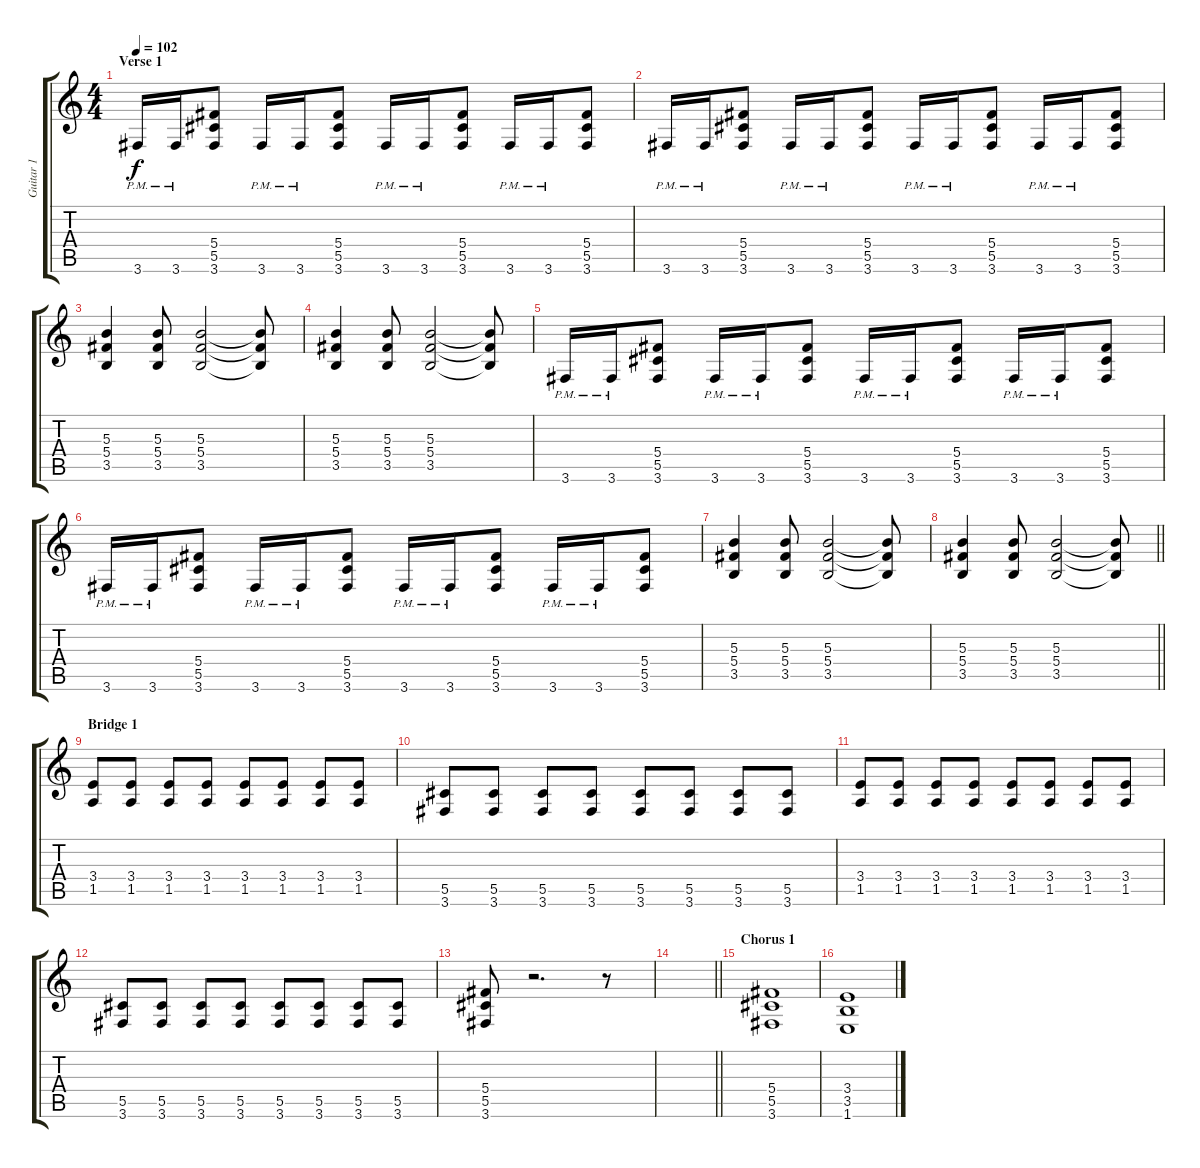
\track ("Guitar 1" "Guitar 1") {instrument distortionguitar}
\staff {score tabs}
\tuning (Eb4 Bb3 Gb3 Db3 Ab2 Eb2) {hide}
\ts (4 4)
\section ("" "Verse 1")
\tempo 102
\clef g2
\ks c
3.6{pm}.16{dy f} 3.6{pm}.16 (5.4 5.5 3.6).8 3.6{pm}.16 3.6{pm}.16 (5.4 5.5 3.6).8 3.6{pm}.16 3.6{pm}.16 (5.4 5.5 3.6).8 3.6{pm}.16 3.6{pm}.16 (5.4 5.5 3.6).8 |
3.6{pm}.16 3.6{pm}.16 (5.4 5.5 3.6).8 3.6{pm}.16 3.6{pm}.16 (5.4 5.5 3.6).8 3.6{pm}.16 3.6{pm}.16 (5.4 5.5 3.6).8 3.6{pm}.16 3.6{pm}.16 (5.4 5.5 3.6).8 |
(5.3 5.4 3.5).4 (5.3 5.4 3.5).8 (5.3 5.4 3.5).2 (5.3{t} 5.4{t} 3.5{t}).8 |
(5.3 5.4 3.5).4 (5.3 5.4 3.5).8 (5.3 5.4 3.5).2 (5.3{t} 5.4{t} 3.5{t}).8 |
3.6{pm}.16 3.6{pm}.16 (5.4 5.5 3.6).8 3.6{pm}.16 3.6{pm}.16 (5.4 5.5 3.6).8 3.6{pm}.16 3.6{pm}.16 (5.4 5.5 3.6).8 3.6{pm}.16 3.6{pm}.16 (5.4 5.5 3.6).8 |
3.6{pm}.16 3.6{pm}.16 (5.4 5.5 3.6).8 3.6{pm}.16 3.6{pm}.16 (5.4 5.5 3.6).8 3.6{pm}.16 3.6{pm}.16 (5.4 5.5 3.6).8 3.6{pm}.16 3.6{pm}.16 (5.4 5.5 3.6).8 |
(5.3 5.4 3.5).4 (5.3 5.4 3.5).8 (5.3 5.4 3.5).2 (5.3{t} 5.4{t} 3.5{t}).8 |
\barLineRight lightlight
(5.3 5.4 3.5).4 (5.3 5.4 3.5).8 (5.3 5.4 3.5).2 (5.3{t} 5.4{t} 3.5{t}).8 |
\section ("" "Bridge 1")
(3.4 1.5).8 (3.4 1.5).8 (3.4 1.5).8 (3.4 1.5).8 (3.4 1.5).8 (3.4 1.5).8 (3.4 1.5).8 (3.4 1.5).8 |
(5.5 3.6).8 (5.5 3.6).8 (5.5 3.6).8 (5.5 3.6).8 (5.5 3.6).8 (5.5 3.6).8 (5.5 3.6).8 (5.5 3.6).8 |
(3.4 1.5).8 (3.4 1.5).8 (3.4 1.5).8 (3.4 1.5).8 (3.4 1.5).8 (3.4 1.5).8 (3.4 1.5).8 (3.4 1.5).8 |
(5.5 3.6).8 (5.5 3.6).8 (5.5 3.6).8 (5.5 3.6).8 (5.5 3.6).8 (5.5 3.6).8 (5.5 3.6).8 (5.5 3.6).8 |
(5.4 5.5 3.6).8 r.2{d} r.8 |
\barLineRight lightlight
|
\section ("" "Chorus 1")
(5.4 5.5 3.6).1 |
(3.4 3.5 1.6).1
